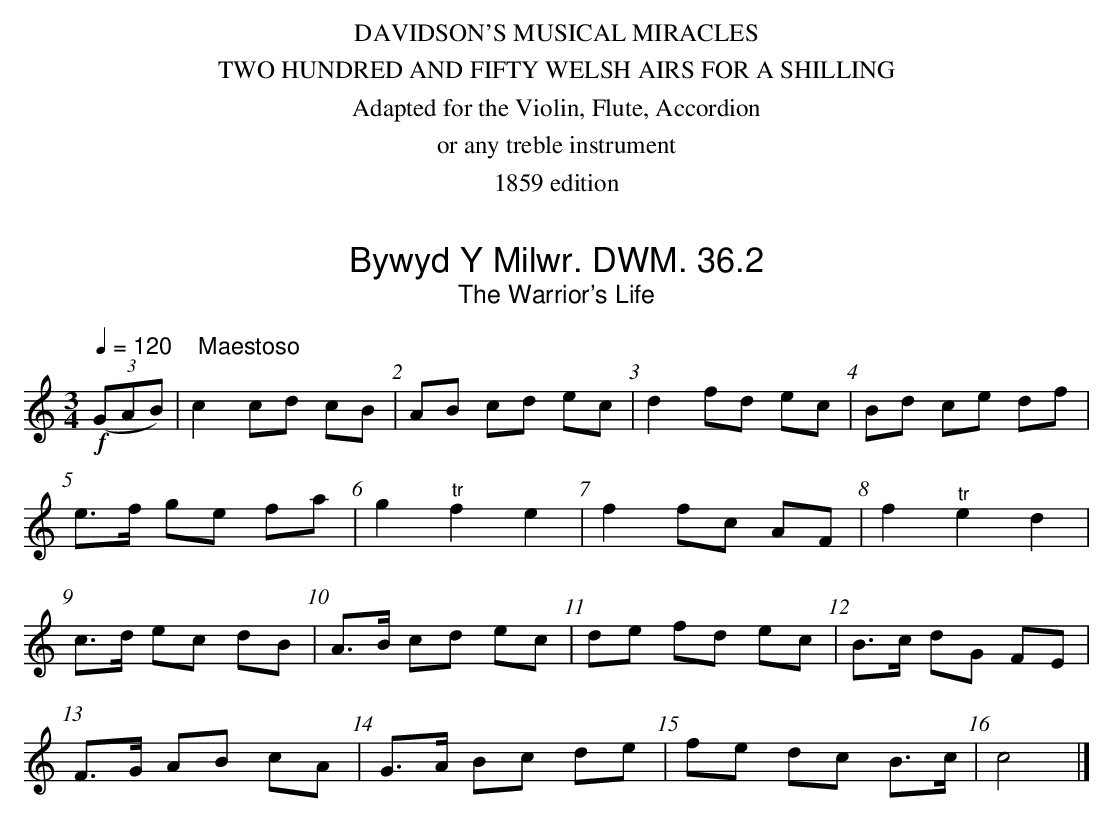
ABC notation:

X:1
T:Bywyd Y Milwr. DWM. 36.2
T:Warrior's Life, The
M:3/4
L:1/8
Q:1/4=120 "    Maestoso"
K:C
!f!((3GAB)|c2 cd cB|AB cd ec|d2 fd ec|Bd ce df|
e>f ge fa|g2 "^tr"f2e2|f2 fc AF|f2 "^tr"e2d2|
c>d ec dB|A>B cd ec|de fd ec|B>c dG FE|
F>G AB cA|G>A Bc de|fe dc B>c|c4|]
